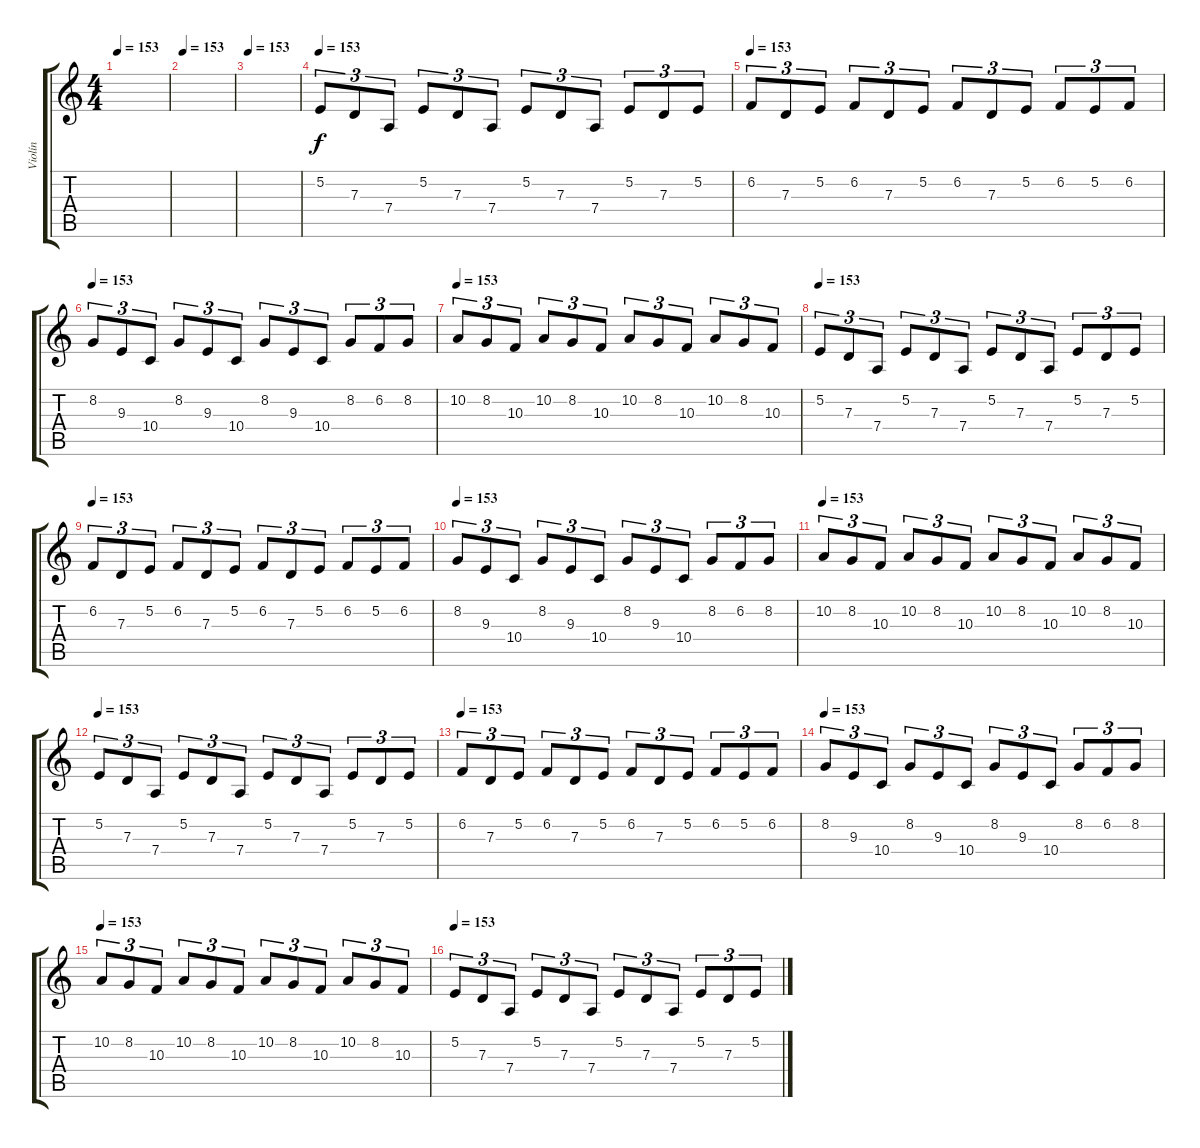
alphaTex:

\track ("Violín" "Violín") {instrument violin}
\staff {score tabs}
\tuning (E4 B3 G3 D3 A2 E2) {hide}
\ts (4 4)
\tempo 153
\clef g2
\ks c
|
\tempo 153
|
\tempo 153
|
\tempo 153
5.2.8{tu (3 2) volume 16} 7.3.8{tu (3 2)} 7.4.8{tu (3 2)} 5.2.8{tu (3 2)} 7.3.8{tu (3 2)} 7.4.8{tu (3 2)} 5.2.8{tu (3 2)} 7.3.8{tu (3 2)} 7.4.8{tu (3 2)} 5.2.8{tu (3 2)} 7.3.8{tu (3 2)} 5.2.8{tu (3 2)} |
\tempo 153
6.2.8{tu (3 2)} 7.3.8{tu (3 2)} 5.2.8{tu (3 2)} 6.2.8{tu (3 2)} 7.3.8{tu (3 2)} 5.2.8{tu (3 2)} 6.2.8{tu (3 2)} 7.3.8{tu (3 2)} 5.2.8{tu (3 2)} 6.2.8{tu (3 2)} 5.2.8{tu (3 2)} 6.2.8{tu (3 2)} |
\tempo 153
8.2.8{tu (3 2)} 9.3.8{tu (3 2)} 10.4.8{tu (3 2)} 8.2.8{tu (3 2)} 9.3.8{tu (3 2)} 10.4.8{tu (3 2)} 8.2.8{tu (3 2)} 9.3.8{tu (3 2)} 10.4.8{tu (3 2)} 8.2.8{tu (3 2)} 6.2.8{tu (3 2)} 8.2.8{tu (3 2)} |
\tempo 153
10.2.8{tu (3 2)} 8.2.8{tu (3 2)} 10.3.8{tu (3 2)} 10.2.8{tu (3 2)} 8.2.8{tu (3 2)} 10.3.8{tu (3 2)} 10.2.8{tu (3 2)} 8.2.8{tu (3 2)} 10.3.8{tu (3 2)} 10.2.8{tu (3 2)} 8.2.8{tu (3 2)} 10.3.8{tu (3 2)} |
\tempo 153
5.2.8{tu (3 2) volume 16} 7.3.8{tu (3 2)} 7.4.8{tu (3 2)} 5.2.8{tu (3 2)} 7.3.8{tu (3 2)} 7.4.8{tu (3 2)} 5.2.8{tu (3 2)} 7.3.8{tu (3 2)} 7.4.8{tu (3 2)} 5.2.8{tu (3 2)} 7.3.8{tu (3 2)} 5.2.8{tu (3 2)} |
\tempo 153
6.2.8{tu (3 2)} 7.3.8{tu (3 2)} 5.2.8{tu (3 2)} 6.2.8{tu (3 2)} 7.3.8{tu (3 2)} 5.2.8{tu (3 2)} 6.2.8{tu (3 2)} 7.3.8{tu (3 2)} 5.2.8{tu (3 2)} 6.2.8{tu (3 2)} 5.2.8{tu (3 2)} 6.2.8{tu (3 2)} |
\tempo 153
8.2.8{tu (3 2)} 9.3.8{tu (3 2)} 10.4.8{tu (3 2)} 8.2.8{tu (3 2)} 9.3.8{tu (3 2)} 10.4.8{tu (3 2)} 8.2.8{tu (3 2)} 9.3.8{tu (3 2)} 10.4.8{tu (3 2)} 8.2.8{tu (3 2)} 6.2.8{tu (3 2)} 8.2.8{tu (3 2)} |
\tempo 153
10.2.8{tu (3 2)} 8.2.8{tu (3 2)} 10.3.8{tu (3 2)} 10.2.8{tu (3 2)} 8.2.8{tu (3 2)} 10.3.8{tu (3 2)} 10.2.8{tu (3 2)} 8.2.8{tu (3 2)} 10.3.8{tu (3 2)} 10.2.8{tu (3 2)} 8.2.8{tu (3 2)} 10.3.8{tu (3 2)} |
\tempo 153
5.2.8{tu (3 2) volume 16} 7.3.8{tu (3 2)} 7.4.8{tu (3 2)} 5.2.8{tu (3 2)} 7.3.8{tu (3 2)} 7.4.8{tu (3 2)} 5.2.8{tu (3 2)} 7.3.8{tu (3 2)} 7.4.8{tu (3 2)} 5.2.8{tu (3 2)} 7.3.8{tu (3 2)} 5.2.8{tu (3 2)} |
\tempo 153
6.2.8{tu (3 2)} 7.3.8{tu (3 2)} 5.2.8{tu (3 2)} 6.2.8{tu (3 2)} 7.3.8{tu (3 2)} 5.2.8{tu (3 2)} 6.2.8{tu (3 2)} 7.3.8{tu (3 2)} 5.2.8{tu (3 2)} 6.2.8{tu (3 2)} 5.2.8{tu (3 2)} 6.2.8{tu (3 2)} |
\tempo 153
8.2.8{tu (3 2)} 9.3.8{tu (3 2)} 10.4.8{tu (3 2)} 8.2.8{tu (3 2)} 9.3.8{tu (3 2)} 10.4.8{tu (3 2)} 8.2.8{tu (3 2)} 9.3.8{tu (3 2)} 10.4.8{tu (3 2)} 8.2.8{tu (3 2)} 6.2.8{tu (3 2)} 8.2.8{tu (3 2)} |
\tempo 153
10.2.8{tu (3 2)} 8.2.8{tu (3 2)} 10.3.8{tu (3 2)} 10.2.8{tu (3 2)} 8.2.8{tu (3 2)} 10.3.8{tu (3 2)} 10.2.8{tu (3 2)} 8.2.8{tu (3 2)} 10.3.8{tu (3 2)} 10.2.8{tu (3 2)} 8.2.8{tu (3 2)} 10.3.8{tu (3 2)} |
\tempo 153
5.2.8{tu (3 2) volume 16} 7.3.8{tu (3 2)} 7.4.8{tu (3 2)} 5.2.8{tu (3 2)} 7.3.8{tu (3 2)} 7.4.8{tu (3 2)} 5.2.8{tu (3 2)} 7.3.8{tu (3 2)} 7.4.8{tu (3 2)} 5.2.8{tu (3 2)} 7.3.8{tu (3 2)} 5.2.8{tu (3 2)}
